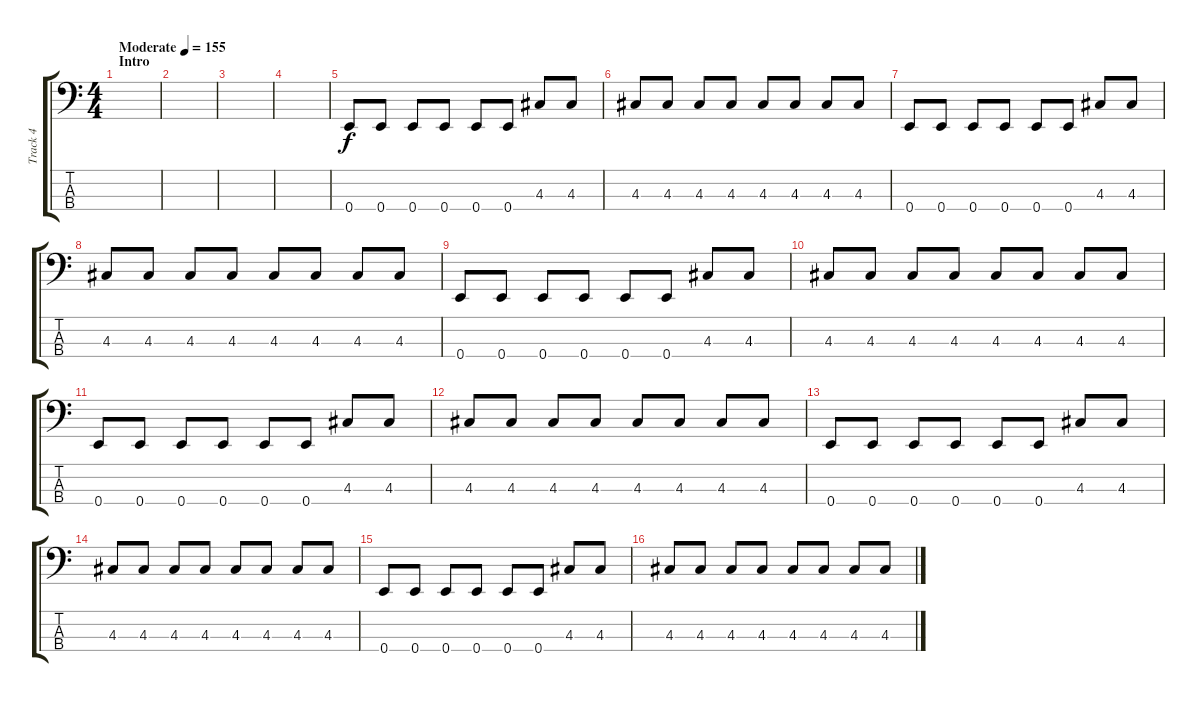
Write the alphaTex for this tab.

\track ("Track 4" "Track 4") {instrument electricbassfinger}
\staff {score tabs}
\tuning (G2 D2 A1 E1) {hide}
\ts (4 4)
\section ("" "Intro")
\tempo (155 "Moderate")
\clef f4
\ks c
|
|
|
|
0.4.8 0.4.8 0.4.8 0.4.8 0.4.8 0.4.8 4.3.8 4.3.8 |
4.3.8 4.3.8 4.3.8 4.3.8 4.3.8 4.3.8 4.3.8 4.3.8 |
0.4.8 0.4.8 0.4.8 0.4.8 0.4.8 0.4.8 4.3.8 4.3.8 |
4.3.8 4.3.8 4.3.8 4.3.8 4.3.8 4.3.8 4.3.8 4.3.8 |
0.4.8 0.4.8 0.4.8 0.4.8 0.4.8 0.4.8 4.3.8 4.3.8 |
4.3.8 4.3.8 4.3.8 4.3.8 4.3.8 4.3.8 4.3.8 4.3.8 |
0.4.8 0.4.8 0.4.8 0.4.8 0.4.8 0.4.8 4.3.8 4.3.8 |
4.3.8 4.3.8 4.3.8 4.3.8 4.3.8 4.3.8 4.3.8 4.3.8 |
0.4.8 0.4.8 0.4.8 0.4.8 0.4.8 0.4.8 4.3.8 4.3.8 |
4.3.8 4.3.8 4.3.8 4.3.8 4.3.8 4.3.8 4.3.8 4.3.8 |
0.4.8 0.4.8 0.4.8 0.4.8 0.4.8 0.4.8 4.3.8 4.3.8 |
4.3.8 4.3.8 4.3.8 4.3.8 4.3.8 4.3.8 4.3.8 4.3.8
